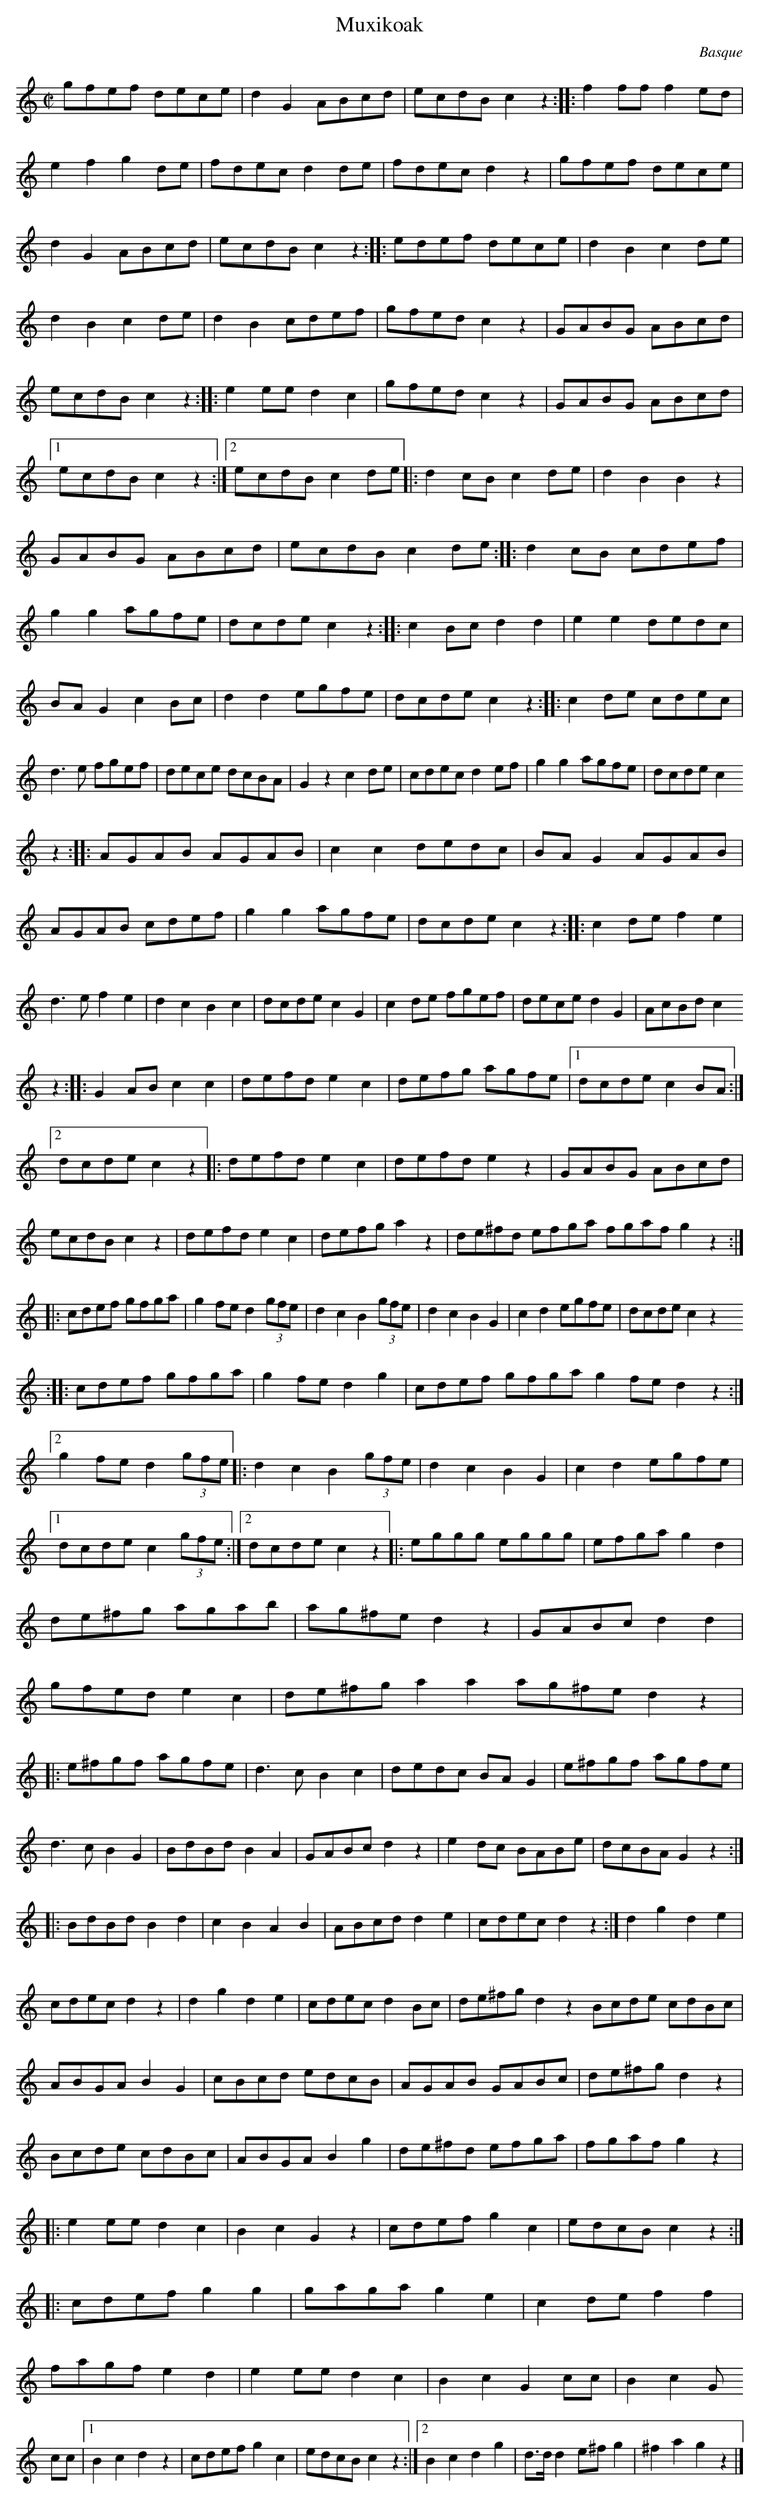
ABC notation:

X:1
T:Muxikoak
M:C|
O:Basque
K:C
gfef dece| d2G2 ABcd| ecdB c2z2::\
f2ff f2ed| e2f2 g2de| fdec d2de| fdec d2z2|\
gfef dece| d2G2 ABcd| ecdB c2z2::\
edef dece| d2B2 c2de| d2B2 c2de| d2B2 cdef| \
gfed c2z2 | GABG ABcd| ecdB c2z2 ::\
e2ee d2c2| gfed c2z2| GABG ABcd|1 ecdB c2z2 :|2 ecdB c2de |:\
d2cB c2de| d2B2 B2z2| GABG ABcd| ecdB c2de::\
d2cB cdef| g2g2 agfe| dcde c2z2::\
c2Bc d2d2| e2e2 dedc| BAG2 c2Bc| d2d2 egfe| dcde c2z2::\
c2de cdec| d3e fgef| dece dcBA| G2z2 c2de| cdec d2ef| g2g2 agfe| dcde c2
z2::\
AGAB AGAB| c2c2 dedc| BAG2 AGAB| AGAB cdef| g2g2 agfe| dcde c2z2::\
c2de f2e2| d3e f2e2| d2c2 B2c2| dcde c2G2| c2de fgef| dece d2G2| AcBd c2
z2::\
G2AB c2c2| defd e2c2| defg agfe|1 dcde c2BA :|2 dcde c2z2|:\
defd e2c2| defd e2z2| GABG ABcd| ecdB c2z2| \
defd e2c2| defg a2z2| de^fd efga fgaf g2z2 ::\
cdef  gfga| g2fe d2(3gfe| d2c2 B2(3gfe| d2c2 B2G2| c2d2 egfe| dcde c2z2
::\
cdef gfga| g2fe d2g2| cdef gfga1 g2fe d2z2 :|2 g2fe d2(3gfe|:\
d2c2 B2(3gfe| d2c2 B2G2| c2d2 egfe|1 dcde c2(3gfe :|2 dcde c2z2|:\
eggg eggg| efga g2d2| de^fg agab | ag^fe d2z2 | \
GABc d2d2| gfed e2c2| de^fg a2a2 ag^fe d2z2|:
e^fgf agfe| d3c B2c2| dedc BAG2| e^fgf agfe| \
d3c B2G2| BdBd B2A2| GABc d2z2| e2dc BABe| dcBA G2z2::\
BdBd B2d2| c2B2 A2B2| ABcd d2e2| cdec d2z2 :|\
d2g2 d2e2| cdec d2z2| d2g2 d2e2| cdec d2Bc| de^fg d2z2\
Bcde cdBc| ABGA B2G2| cBcd edcB| AGAB GABc| de^fg d2z2|\
Bcde cdBc| ABGA B2g2| de^fd efga| fgaf g2z2|:\
e2ee d2c2| B2c2 G2z2| cdef g2c2| edcB c2z2::\
cdef g2g2| gaga g2e2| c2de f2f2| fagf e2d2| e2ee d2c2| B2c2 G2cc| B2c2 G
2cc \
|1 B2c2d2z2 | cdef g2c2| edcB c2z2 :|2\
B2c2 d2g2| d>dd2 e^fg2| ^f2a2 g2z2|]
